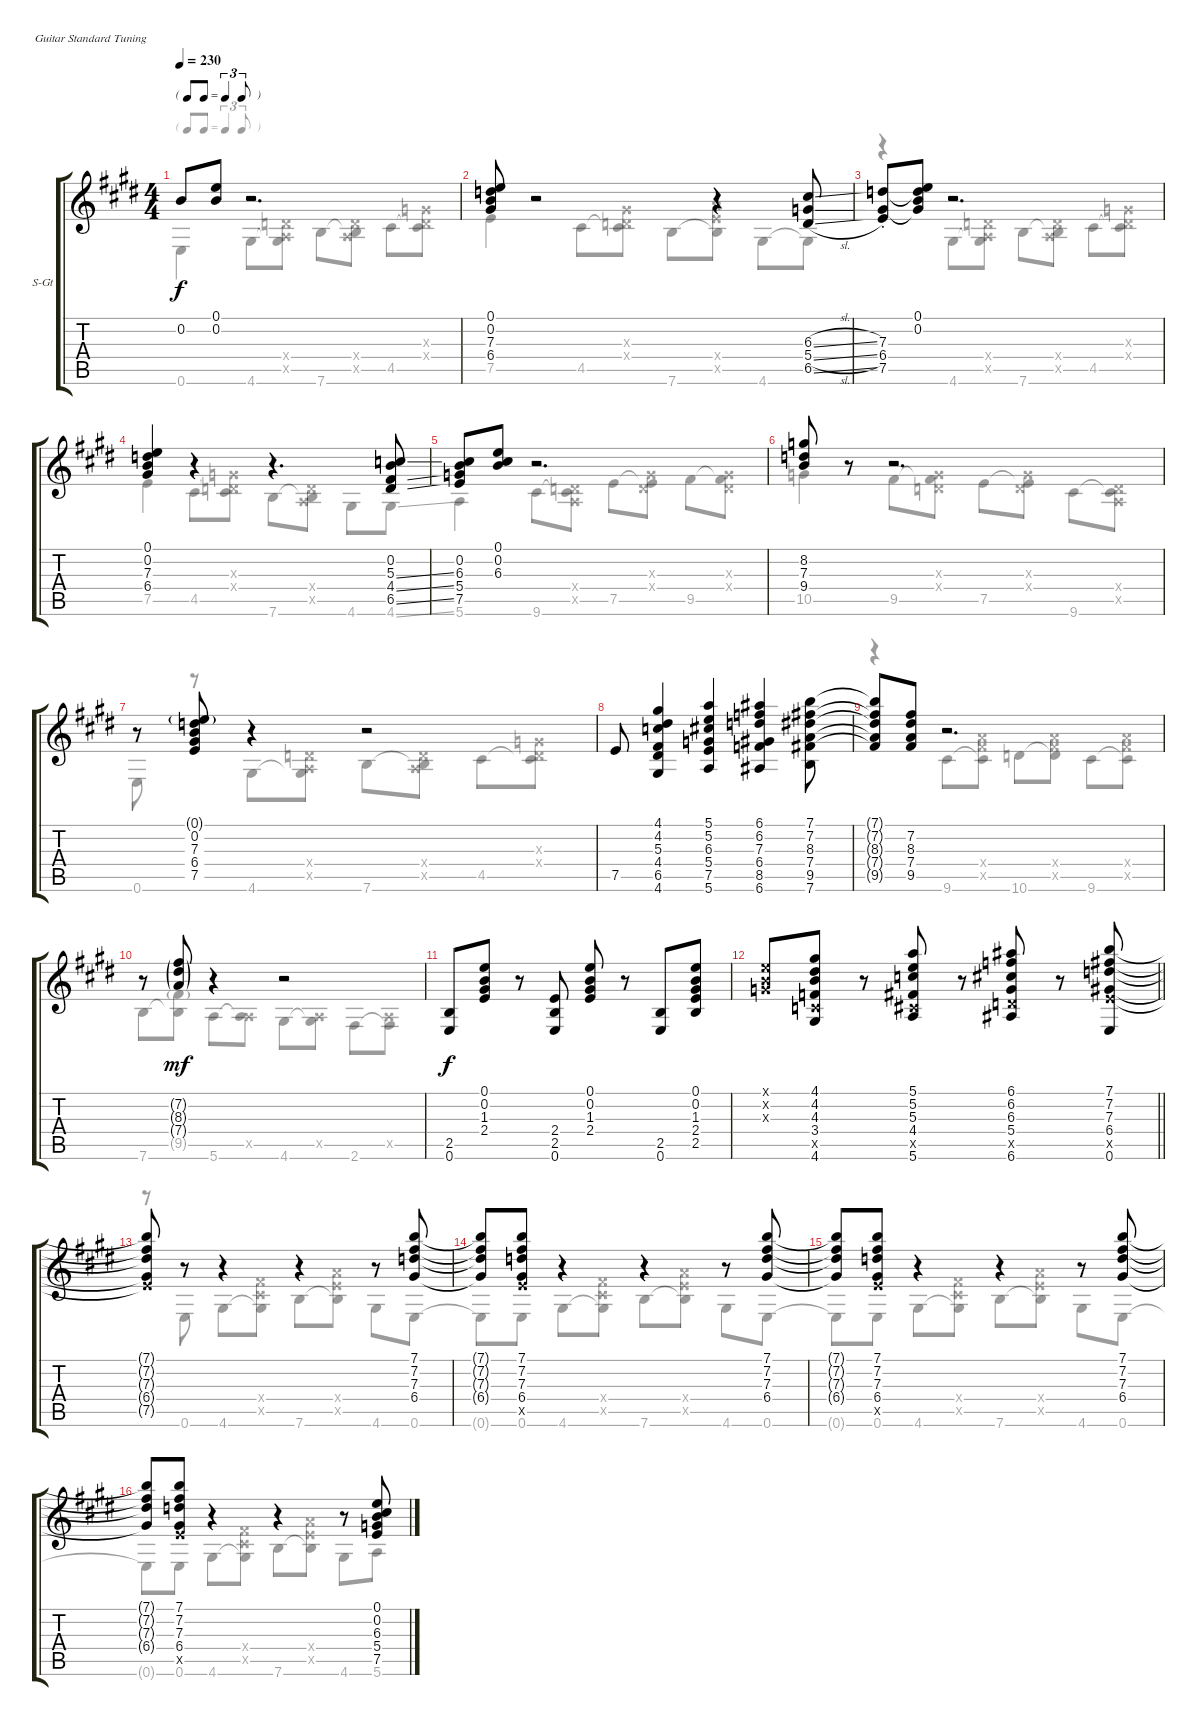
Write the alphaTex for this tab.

\bracketExtendMode groupsimilarinstruments
\firstSystemTrackNameOrientation horizontal
\otherSystemsTrackNameOrientation horizontal
\track ("Tommy Emmanuel" "S-Gt") {instrument acousticguitarsteel}
\staff {score tabs}
\tuning (E4 B3 G3 D3 A2 E2)
\voice
\ts (4 4)
\tf triplet8th
\tempo 230
\clef g2
\ks e
0.2.8{dy f} (0.1 0.2).8 r.2{d} |
\ks c#minor
(0.1 0.2 7.3 6.4).8 r.2 r.4 (6.3{sl} 5.4{sl} 6.5{sl}).8 |
(7.3{st} 6.4{st} 7.5{st}).8 (0.1 0.2 7.3{t} 6.4{t}).8 r.2{d} |
(0.1 0.2 7.3 6.4).4 r.4 r.4{d} (0.2 5.3{ss} 4.4{ss} 6.5{ss}).8 |
\ks e
(0.2 6.3 5.4 7.5).8 (0.1 0.2 6.3).8 r.2{d} |
\ks c#minor
(8.2 7.3 9.4).8 r.8 r.2{d} |
r.8 (0.1{g} 0.2 7.3 6.4 7.5).8 r.4 r.2 |
7.5.8 (4.1 4.2 5.3 4.4 6.5 4.6).4 (5.1 5.2 6.3 5.4 7.5 5.6).4 (6.1 6.2 7.3 6.4 8.5 6.6).4 (7.1 7.2 8.3 7.4 9.5 7.6).8 |
\ks e
(7.1{t} 7.2{t} 8.3{t} 7.4{t} 9.5{t}).8 (7.2 8.3 7.4 9.5).8 r.2{d} |
\ks c#minor
r.8 (7.2{g} 8.3{g} 7.4{g}).8{dy mf} r.4 r.2 |
(2.5 0.6).8{dy f} (0.1 0.2 1.3 2.4).8 r.8 (2.4 2.5 0.6).8 (0.1 0.2 1.3 2.4).8 r.8 (2.5 0.6).8 (0.1 0.2 1.3 2.4 2.5).8 |
\barLineRight lightlight
(0.1{x} 0.2{x} 0.3{x}).8 (4.1 4.2 4.3 3.4 3.5{x} 4.6).8 r.8 (5.1 5.2 5.3 4.4 4.5{x} 5.6).8 r.8 (6.1 6.2 6.3 5.4 5.5{x} 6.6).8 r.8 (7.1 7.2 7.3 6.4 7.5{x} 0.6).8 |
\ks e
(7.1{t} 7.2{t} 7.3{t} 6.4{t} 7.5{x t}).8 r.8 r.4 r.4 r.8 (7.1 7.2 7.3 6.4).8 |
\ks c#minor
(7.1{t} 7.2{t} 7.3{t} 6.4{t}).8 (7.1 7.2 7.3 6.4 7.5{x}).8 r.4 r.4 r.8 (7.1 7.2 7.3 6.4).8 |
(7.1{t} 7.2{t} 7.3{t} 6.4{t}).8 (7.1 7.2 7.3 6.4 7.5{x}).8 r.4 r.4 r.8 (7.1 7.2 7.3 6.4).8 |
(7.1{t} 7.2{t} 7.3{t} 6.4{t}).8 (7.1 7.2 7.3 6.4 7.5{x}).8 r.4 r.4 r.8 (0.1 0.2 6.3 5.4 7.5).8
\voice
\clef g2
\ottava regular
\simile none
\ks e
0.6.4{dy f} 4.6.8 (0.4{x} 0.5{x} 4.6{t}).8 7.6.8 (0.4{x} 0.5{x} 7.6{t}).8 4.5.8 (0.3{x} 0.4{x} 4.5{t}).8 |
\ks c#minor
7.5.4 4.5.8 (0.3{x} 0.4{x} 4.5{t}).8 7.6.8 (7.4{x} 7.5{x} 7.6{t}).8 4.6.8 4.6{t}.8 |
r.4 4.6.8 (0.4{x} 0.5{x} 4.6{t}).8 7.6.8 (0.4{x} 0.5{x} 7.6{t}).8 4.5.8 (0.3{x} 0.4{x} 4.5{t}).8 |
7.5.4 4.5.8 (0.3{x} 0.4{x} 4.5{t}).8 7.6.8 (0.4{x} 0.5{x} 7.6{t}).8 4.6.8 4.6{ss}.8 |
\ks e
5.6.4 9.6.8 (0.4{x} 0.5{x} 9.6{t}).8 7.5.8 (0.3{x} 0.4{x} 7.5{t}).8 9.5.8 (0.3{x} 0.4{x} 9.5{t}).8 |
\ks c#minor
10.5.4 9.5.8 (0.3{x} 0.4{x} 9.5{t}).8 7.5.8 (0.3{x} 0.4{x} 7.5{t}).8 9.6.8 (0.4{x} 0.5{x} 9.6{t}).8 |
0.6.8 r.8 4.6.8 (0.4{x} 0.5{x} 4.6{t}).8 7.6.8 (0.4{x} 0.5{x} 7.6{t}).8 4.5.8 (0.3{x} 0.4{x} 4.5{t}).8 |
|
\ks e
r.4 9.6.8 (7.4{x} 9.5{x} 9.6{t}).8 10.6.8 (7.4{x} 9.5{x} 10.6{t}).8 9.6.8 (7.4{x} 9.5{x} 9.6{t}).8 |
\ks c#minor
7.6.8 (9.5{g} 7.6{t}).8 5.6.8 (0.5{x} 5.6{t}).8 4.6.8 (0.5{x} 4.6{t}).8 2.6.8 (0.5{x} 2.6{t}).8 |
|
\barLineRight lightlight
|
\ks e
r.8 0.6.8 4.6.8 (4.4{x} 4.5{x} 4.6{t}).8 7.6.8 (7.4{x} 7.5{x} 7.6{t}).8 4.6.8 0.6.8 |
\ks c#minor
0.6{t}.8 0.6.8 4.6.8 (4.4{x} 4.5{x} 4.6{t}).8 7.6.8 (7.4{x} 7.5{x} 7.6{t}).8 4.6.8 0.6.8 |
0.6{t}.8 0.6.8 4.6.8 (4.4{x} 4.5{x} 4.6{t}).8 7.6.8 (7.4{x} 7.5{x} 7.6{t}).8 4.6.8 0.6.8 |
0.6{t}.8 0.6.8 4.6.8 (4.4{x} 4.5{x} 4.6{t}).8 7.6.8 (7.4{x} 7.5{x} 7.6{t}).8 4.6.8 5.6.8
